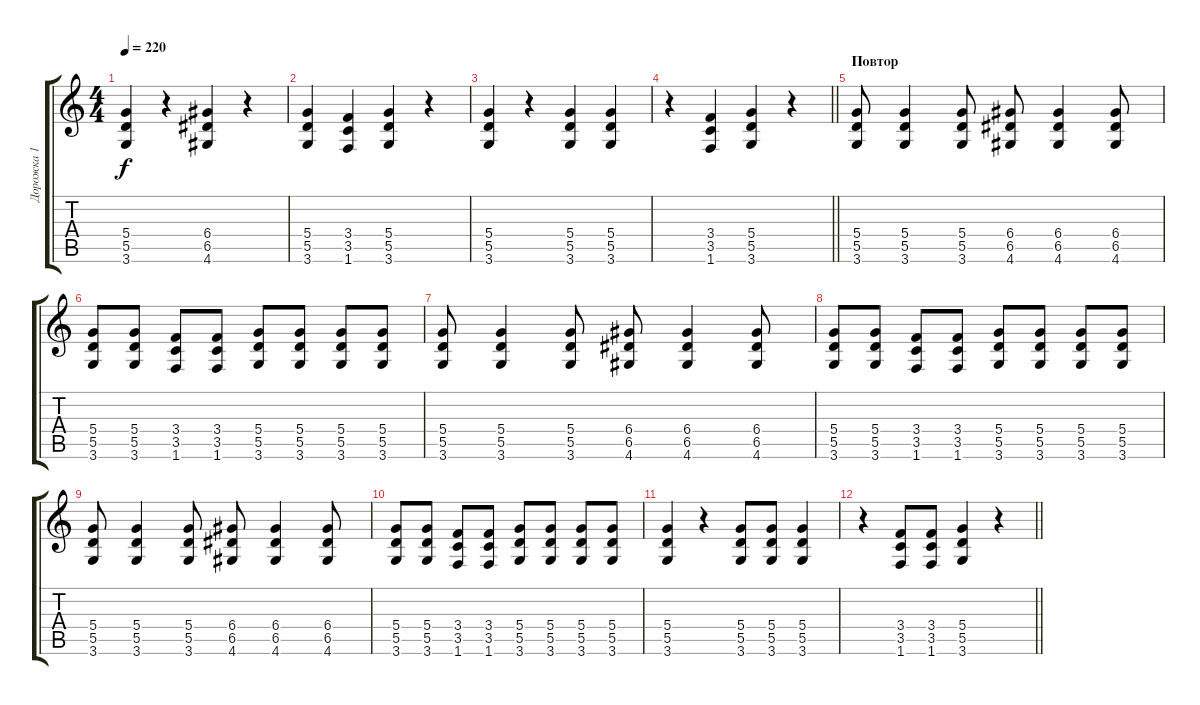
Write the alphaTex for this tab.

\track ("Дорожка 1" "Дорожка 1") {instrument distortionguitar}
\staff {score tabs}
\tuning (E4 B3 G3 D3 A2 E2) {hide}
\ts (4 4)
\tempo 220
\clef g2
\ks c
(5.4 5.5 3.6).4{dy f} r.4 (6.4 6.5 4.6).4 r.4 |
(5.4 5.5 3.6).4 (3.4 3.5 1.6).4 (5.4 5.5 3.6).4 r.4 |
(5.4 5.5 3.6).4 r.4 (5.4 5.5 3.6).4 (5.4 5.5 3.6).4 |
\barLineRight lightlight
r.4 (3.4 3.5 1.6).4 (5.4 5.5 3.6).4 r.4 |
\section ("" "Повтор")
(5.4 5.5 3.6).8 (5.4 5.5 3.6).4 (5.4 5.5 3.6).8 (6.4 6.5 4.6).8 (6.4 6.5 4.6).4 (6.4 6.5 4.6).8 |
(5.4 5.5 3.6).8 (5.4 5.5 3.6).8 (3.4 3.5 1.6).8 (3.4 3.5 1.6).8 (5.4 5.5 3.6).8 (5.4 5.5 3.6).8 (5.4 5.5 3.6).8 (5.4 5.5 3.6).8 |
(5.4 5.5 3.6).8 (5.4 5.5 3.6).4 (5.4 5.5 3.6).8 (6.4 6.5 4.6).8 (6.4 6.5 4.6).4 (6.4 6.5 4.6).8 |
(5.4 5.5 3.6).8 (5.4 5.5 3.6).8 (3.4 3.5 1.6).8 (3.4 3.5 1.6).8 (5.4 5.5 3.6).8 (5.4 5.5 3.6).8 (5.4 5.5 3.6).8 (5.4 5.5 3.6).8 |
(5.4 5.5 3.6).8 (5.4 5.5 3.6).4 (5.4 5.5 3.6).8 (6.4 6.5 4.6).8 (6.4 6.5 4.6).4 (6.4 6.5 4.6).8 |
(5.4 5.5 3.6).8 (5.4 5.5 3.6).8 (3.4 3.5 1.6).8 (3.4 3.5 1.6).8 (5.4 5.5 3.6).8 (5.4 5.5 3.6).8 (5.4 5.5 3.6).8 (5.4 5.5 3.6).8 |
(5.4 5.5 3.6).4 r.4 (5.4 5.5 3.6).8 (5.4 5.5 3.6).8 (5.4 5.5 3.6).4 |
\barLineRight lightlight
r.4 (3.4 3.5 1.6).8 (3.4 3.5 1.6).8 (5.4 5.5 3.6).4 r.4
